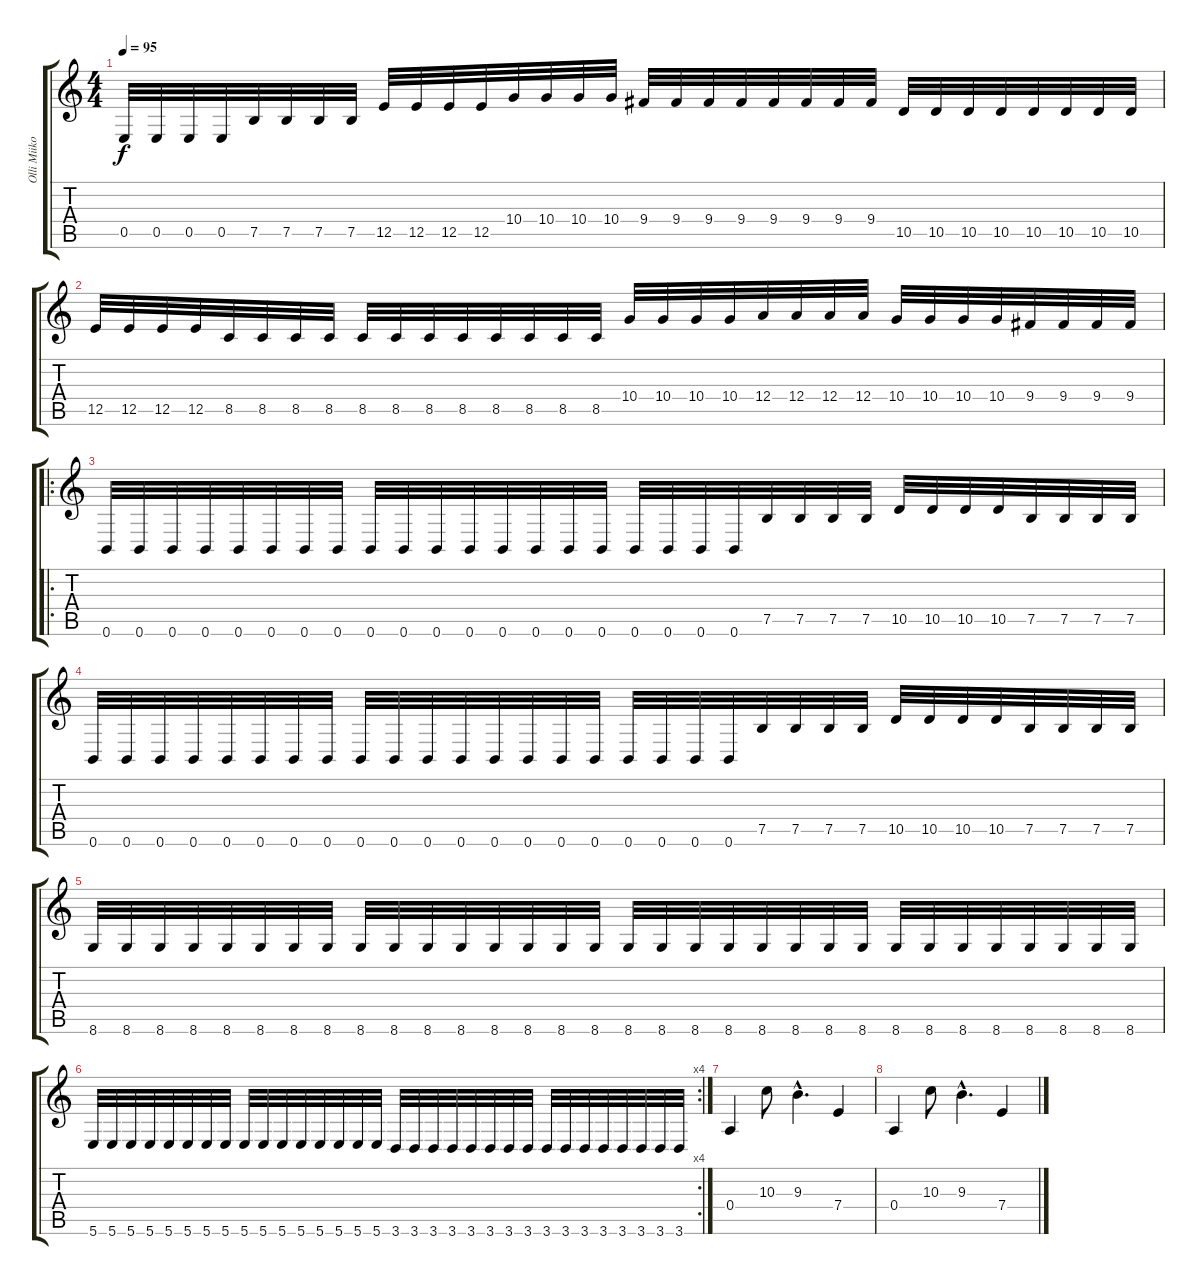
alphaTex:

\track ("Olli Miikonen" "Olli Miiko") {instrument distortionguitar}
\staff {score tabs}
\tuning (B3 Gb3 D3 A2 E2 B1) {hide}
\ts (4 4)
\tempo 95
\clef g2
\ks c
0.5.32{dy f} 0.5.32 0.5.32 0.5.32 7.5.32 7.5.32 7.5.32 7.5.32 12.5.32 12.5.32 12.5.32 12.5.32 10.4.32 10.4.32 10.4.32 10.4.32 9.4.32 9.4.32 9.4.32 9.4.32 9.4.32 9.4.32 9.4.32 9.4.32 10.5.32 10.5.32 10.5.32 10.5.32 10.5.32 10.5.32 10.5.32 10.5.32 |
12.5.32 12.5.32 12.5.32 12.5.32 8.5.32 8.5.32 8.5.32 8.5.32 8.5.32 8.5.32 8.5.32 8.5.32 8.5.32 8.5.32 8.5.32 8.5.32 10.4.32 10.4.32 10.4.32 10.4.32 12.4.32 12.4.32 12.4.32 12.4.32 10.4.32 10.4.32 10.4.32 10.4.32 9.4.32 9.4.32 9.4.32 9.4.32 |
\ro
0.6.32 0.6.32 0.6.32 0.6.32 0.6.32 0.6.32 0.6.32 0.6.32 0.6.32 0.6.32 0.6.32 0.6.32 0.6.32 0.6.32 0.6.32 0.6.32 0.6.32 0.6.32 0.6.32 0.6.32 7.5.32 7.5.32 7.5.32 7.5.32 10.5.32 10.5.32 10.5.32 10.5.32 7.5.32 7.5.32 7.5.32 7.5.32 |
0.6.32 0.6.32 0.6.32 0.6.32 0.6.32 0.6.32 0.6.32 0.6.32 0.6.32 0.6.32 0.6.32 0.6.32 0.6.32 0.6.32 0.6.32 0.6.32 0.6.32 0.6.32 0.6.32 0.6.32 7.5.32 7.5.32 7.5.32 7.5.32 10.5.32 10.5.32 10.5.32 10.5.32 7.5.32 7.5.32 7.5.32 7.5.32 |
8.6.32 8.6.32 8.6.32 8.6.32 8.6.32 8.6.32 8.6.32 8.6.32 8.6.32 8.6.32 8.6.32 8.6.32 8.6.32 8.6.32 8.6.32 8.6.32 8.6.32 8.6.32 8.6.32 8.6.32 8.6.32 8.6.32 8.6.32 8.6.32 8.6.32 8.6.32 8.6.32 8.6.32 8.6.32 8.6.32 8.6.32 8.6.32 |
\rc 4
5.6.32 5.6.32 5.6.32 5.6.32 5.6.32 5.6.32 5.6.32 5.6.32 5.6.32 5.6.32 5.6.32 5.6.32 5.6.32 5.6.32 5.6.32 5.6.32 3.6.32 3.6.32 3.6.32 3.6.32 3.6.32 3.6.32 3.6.32 3.6.32 3.6.32 3.6.32 3.6.32 3.6.32 3.6.32 3.6.32 3.6.32 3.6.32 |
0.4.4 10.3.8 9.3{hac}.4{d} 7.4.4 |
0.4.4 10.3.8 9.3{hac}.4{d} 7.4.4
